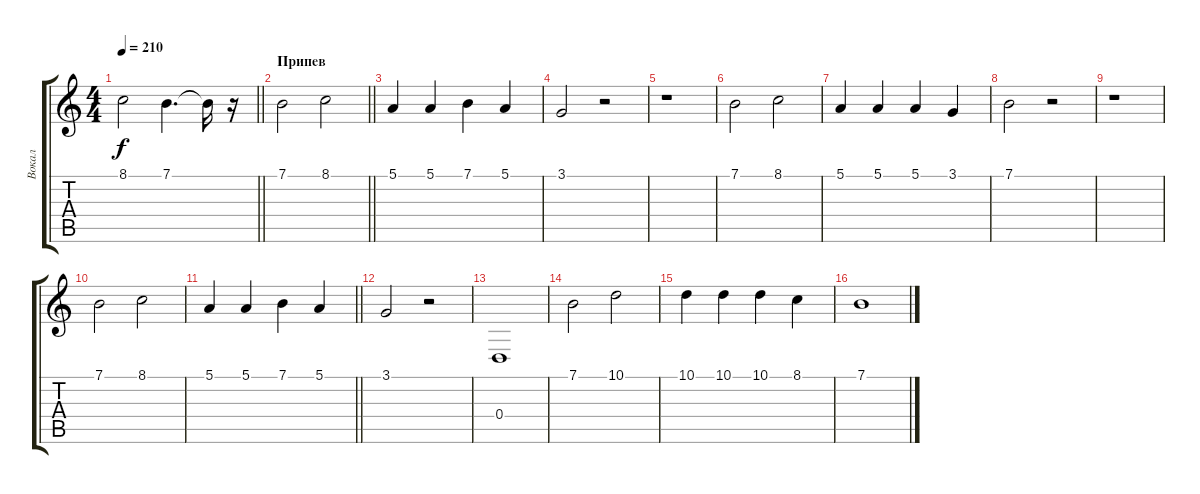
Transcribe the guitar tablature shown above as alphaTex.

\track ("Вокал" "Вокал") {instrument tenorsax}
\staff {score tabs}
\tuning (E4 B3 G3 D3 A2 E2) {hide}
\ts (4 4)
\tempo 210
\clef g2
\barLineRight lightlight
\ks c
8.1.2{dy f} 7.1.4{d} 7.1{t}.16 r.16 |
\section ("" "Припев")
\barLineRight lightlight
7.1.2 8.1.2 |
5.1.4 5.1.4 7.1.4 5.1.4 |
3.1.2 r.2 |
r.1 |
7.1.2 8.1.2 |
5.1.4 5.1.4 5.1.4 3.1.4 |
7.1.2 r.2 |
r.1 |
7.1.2 8.1.2 |
\barLineRight lightlight
5.1.4 5.1.4 7.1.4 5.1.4 |
3.1.2 r.2 |
0.4.1 |
7.1.2 10.1.2 |
10.1.4 10.1.4 10.1.4 8.1.4 |
7.1.1
